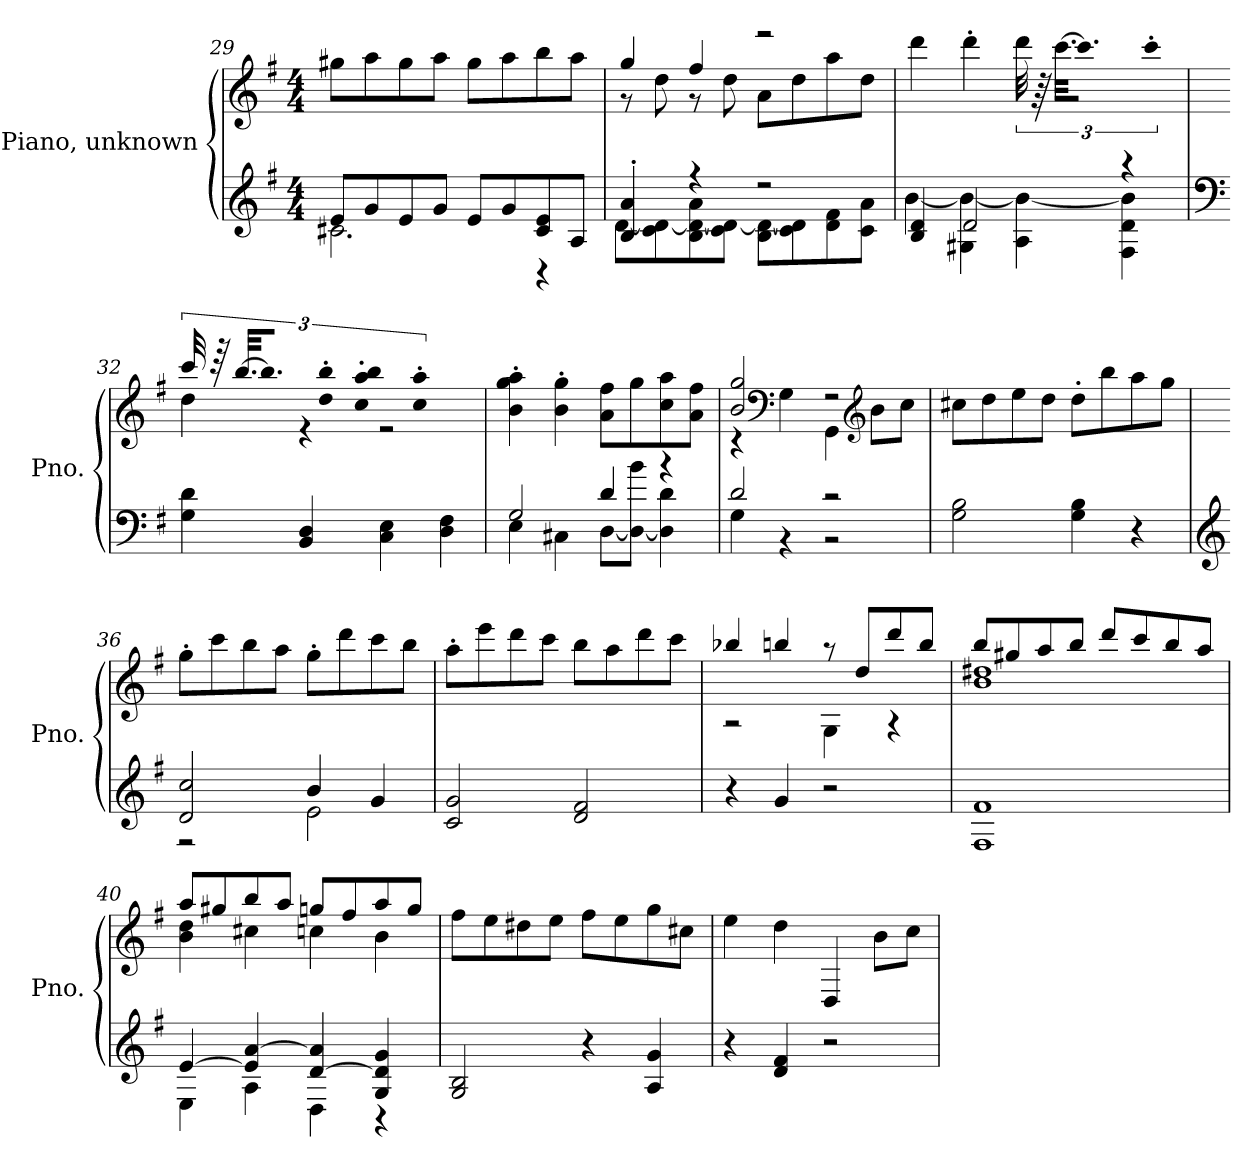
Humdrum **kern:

**kern	**kern
*part1	*part1
*staff2	*staff1
*I"Piano, unknown	*
*I'Pno.	*
*clefG2	*clefG2
*k[f#]	*k[f#]
*M4/4	*M4/4
=29	=29
*^	*
8e/L	2.c#X\	8gg#X\L
8g/	.	8aa\
8e/	.	8gg#\
8g/J	.	8aa\J
8e/L	.	8gg#\L
8g/	.	8aa\
8c#/ 8e/	4r	8bb\
8A/J	.	8aa\J
=30	=30	=30
*	*	*^
4B/' 4a/'	[8d\L	4gg/	8r
.	8c\ 8d\_	.	8dd\
4r	8B\ 8d\_ 8a\	4ff#/	8r
.	8c\ 8d\_J	.	8dd\
2r	8B\ 8d\_L	2r	8a\L
.	8c\ 8d\]	.	8dd\
.	8d\ 8f#\	.	8aa\
.	8c\ 8a\J	.	8dd\J
*	*	*v	*v
!!LO:LB:g=z
=31	=31	=31
4B/ 4d/	[4b\	4ddd\
2d/	4G#X\ 4b\_	4ddd'\
.	4A\ 4b\_	48ddd\
.	.	96r
.	.	[48.ccc\KKL
.	.	8.ccc\J]
4r	4F#\ 4d\ 4b\]	4ccc'\
*v	*v	*
=32	=32
*clefF4	*
*	*^
4G\ 4d\	48ccc/	4dd\
.	96r	.
.	[48.bb/KKL	.
.	8.bb/J]	.
4BB/ 4D/	4dd/' 4bb/'	4r
4C\ 4E\	4cc/' 4aa/' 4bb/'	2r
4D\ 4F#\	4cc/' 4aa/'	.
*	*v	*v
=33	=33
*^	*
2G/	4E\	4b\' 4gg\' 4aa\'
.	4C#X\	4b\' 4gg\'
4d/	[8D\L	8a\ 8ff#\L
.	8D\_ 8b\J	8gg\
4r	4D\] 4d\	8cc\ 8aa\
.	.	8a\ 8ff#\J
=34	=34	=34
*	*	*^
2d/	4G\	2b/ 2gg/	4r
*	*	*clefF4	*
.	4r	.	4G\
2r	2r	2r	4GG\
*	*	*clefG2	*
.	.	.	8b\L
.	.	.	8cc\J
*v	*v	*	*
*	*v	*v
!!LO:LB:g=z
=35	=35
2G\ 2B\	8cc#X\L
.	8dd\
.	8ee\
.	8dd\J
4G\ 4B\	8dd'\L
.	8bb\
4r	8aa\
.	8gg\J
=36	=36
*clefG2	*
*^	*
2d/ 2cc/	2r	8gg'\L
.	.	8ccc\
.	.	8bb\
.	.	8aa\J
4b/	2e\	8gg'\L
.	.	8ddd\
4g/	.	8ccc\
.	.	8bb\J
*v	*v	*
=37	=37
2c/ 2g/	8aa'\L
.	8eee\
.	8ddd\
.	8ccc\J
2d/ 2f#/	8bb\L
.	8aa\
.	8ddd\
.	8ccc\J
=38	=38
*	*^
4r	4bb-X/	2r
4g/	4bbn/	.
2r	8r	4G\
.	8dd/L	.
.	8ddd/	4r
.	8bb/J	.
!!LO:LB:g=z	!!
=39	=39	=39
1F# 1f#	8bb/L	1b 1dd#X
.	8gg#X/	.
.	8aa/	.
.	8bb/J	.
.	8ddd/L	.
.	8ccc/	.
.	8bb/	.
.	8aa/J	.
=40	=40	=40
*^	*	*
[4e/	4E\	8aa/L	4b\ 4dd\
.	.	8gg#X/	.
4e/] [4a/	4A\	8bb/	4cc#X\
.	.	8aa/J	.
[4d/ 4a/]	4D\	8ggn/L	4ccn\
.	.	8ff#/	.
4G/ 4d/] 4g/	4r	8aa/	4b\
.	.	8gg/J	.
*v	*v	*	*
*	*v	*v
=41	=41
2G/ 2B/	8ff#\L
.	8ee\
.	8dd#X\
.	8ee\J
4r	8ff#\L
.	8ee\
4A/ 4g/	8gg\
.	8cc#X\J
=42	=42
4r	4ee\
4d/ 4f#/	4dd\
2r	4D/
.	8b\L
.	8cc\J
=	=
*-	*-
